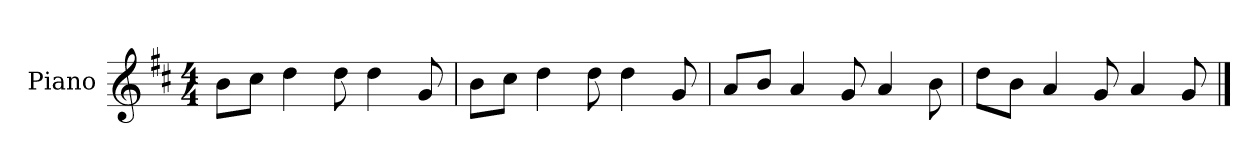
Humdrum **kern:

**kern
*part1
*staff1
*I"Piano
*I'P-no
*clefG2
*k[f#c#]
*M4/4
*MM90
=1
8b\L
8cc#\J
4dd\
8dd\
4dd\
8g/
=2
8b\L
8cc#\J
4dd\
8dd\
4dd\
8g/
=3
8a/L
8b/J
4a/
8g/
4a/
8b\
=4
8dd\L
8b\J
4a/
8g/
4a/
8g/
==
*-
